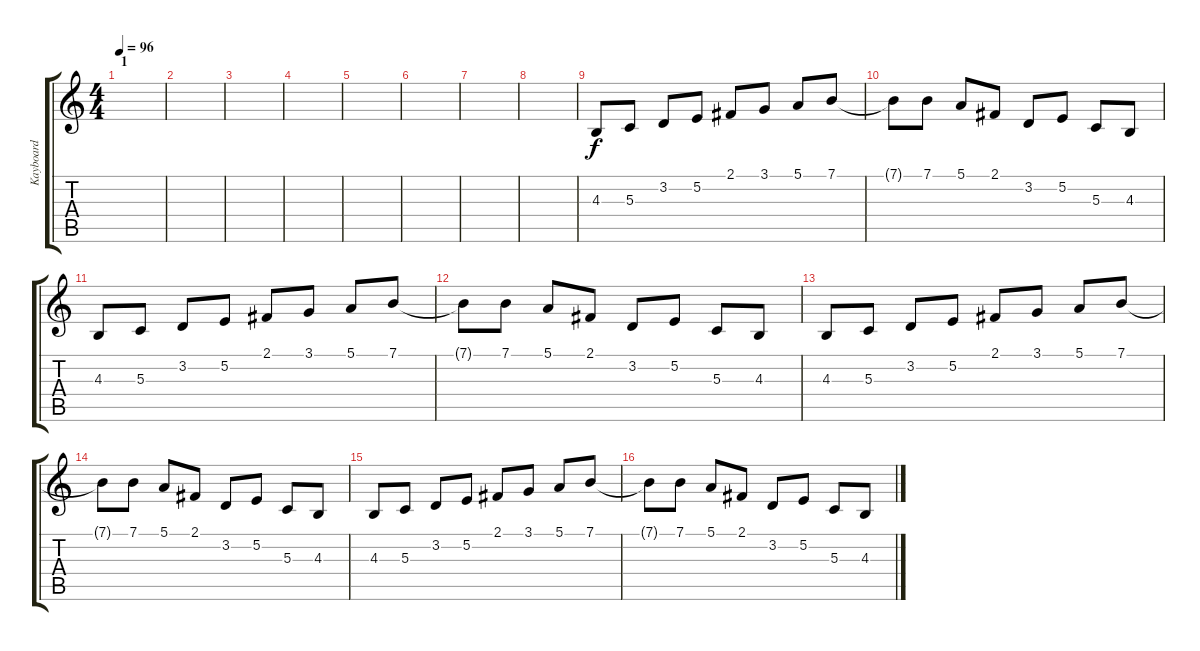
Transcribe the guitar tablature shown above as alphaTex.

\track ("Kayboard" "Kayboard") {instrument brightacousticpiano}
\staff {score tabs}
\tuning (E4 B3 G3 D3 A2 E2) {hide}
\ts (4 4)
\section ("" "1")
\tempo 96
\clef g2
\ks c
|
|
|
|
|
|
|
|
4.3.8 5.3.8 3.2.8 5.2.8 2.1.8 3.1.8 5.1.8 7.1.8 |
7.1{t}.8 7.1.8 5.1.8 2.1.8 3.2.8 5.2.8 5.3.8 4.3.8 |
4.3.8 5.3.8 3.2.8 5.2.8 2.1.8 3.1.8 5.1.8 7.1.8 |
7.1{t}.8 7.1.8 5.1.8 2.1.8 3.2.8 5.2.8 5.3.8 4.3.8 |
4.3.8 5.3.8 3.2.8 5.2.8 2.1.8 3.1.8 5.1.8 7.1.8 |
7.1{t}.8 7.1.8 5.1.8 2.1.8 3.2.8 5.2.8 5.3.8 4.3.8 |
4.3.8 5.3.8 3.2.8 5.2.8 2.1.8 3.1.8 5.1.8 7.1.8 |
7.1{t}.8 7.1.8 5.1.8 2.1.8 3.2.8 5.2.8 5.3.8 4.3.8
